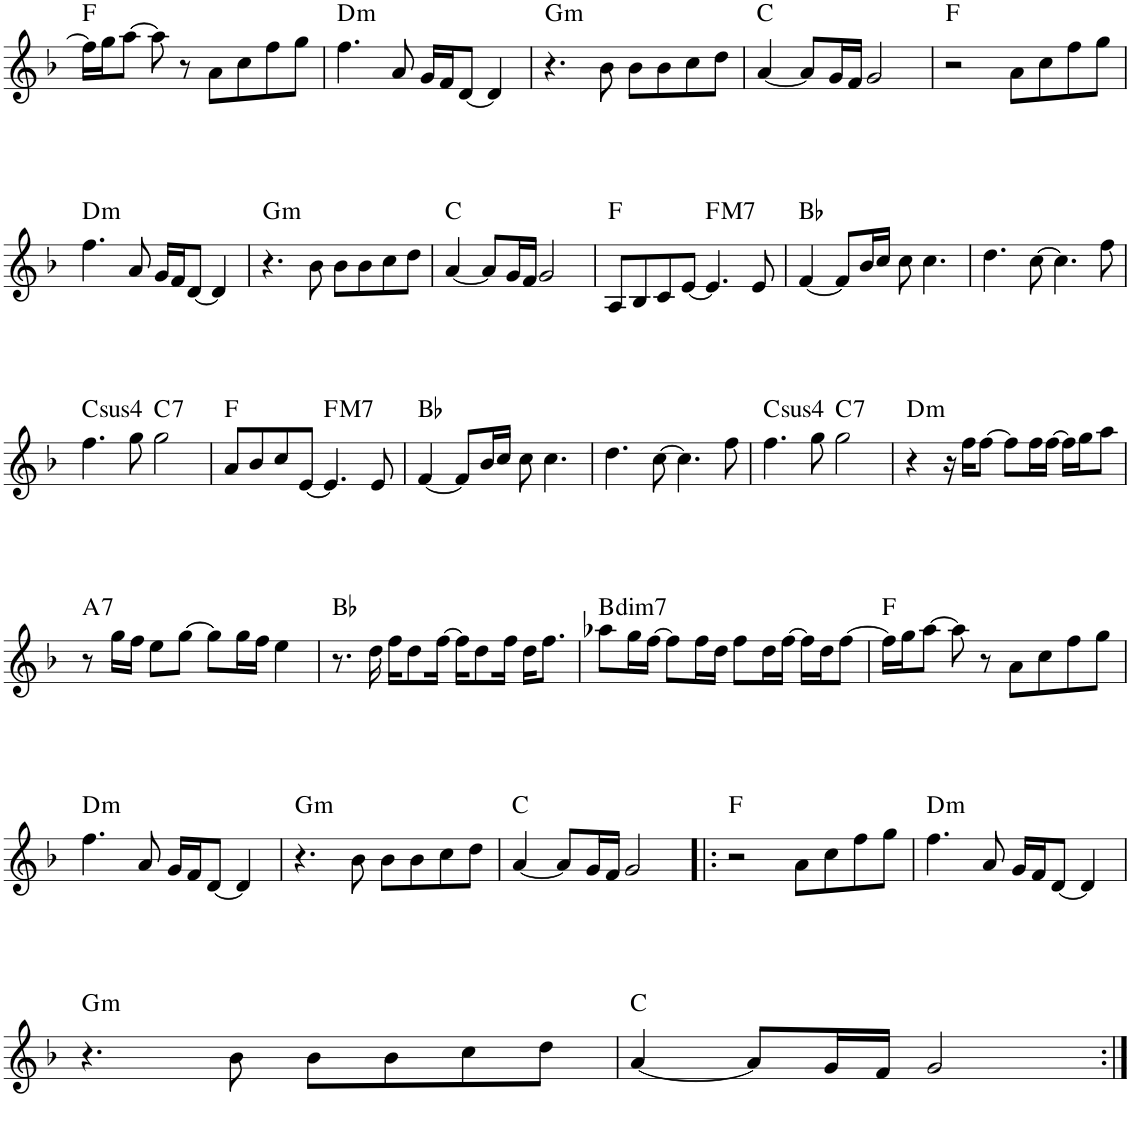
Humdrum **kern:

**kern	**harte
*part1	*part1
*staff1	*
*I"Piano	*
*I'Pno.	*
!!LO:PB:g=z
*clefG2	*
*k[b-]	*
*M4/4	*
=46	=46
16ff\LL]	F:maj
16gg\J	.
[8aa\J	.
8aa\]	.
8r	.
8a\L	.
8cc\	.
8ff\	.
8gg\J	.
=47	=47
!	!LO:H:kt=m
4.ff\	D:min
8a/	.
16g/LL	.
16f/J	.
[8d/J	.
4d/]	.
=48	=48
!	!LO:H:kt=m
4.r	G:min
8b-\	.
8b-\L	.
8b-\	.
8cc\	.
8dd\J	.
=49	=49
[4a/	C:maj
8a/L]	.
16g/L	.
16f/JJ	.
2g/	.
=50	=50
2r	F:maj
8a\L	.
8cc\	.
8ff\	.
8gg\J	.
!!LO:LB:g=z
=51	=51
!	!LO:H:kt=m
4.ff\	D:min
8a/	.
16g/LL	.
16f/J	.
[8d/J	.
4d/]	.
=52	=52
!	!LO:H:kt=m
4.r	G:min
8b-\	.
8b-\L	.
8b-\	.
8cc\	.
8dd\J	.
=53	=53
[4a/	C:maj
8a/L]	.
16g/L	.
16f/JJ	.
2g/	.
=54	=54
8A/L	F:maj
8B-/	.
8c/	.
[8e/J	.
!	!LO:H:kt=M7
4.e/]	F:maj7
8e/	.
=55	=55
[4f/	Bb:maj
8f/L]	.
16b-/L	.
16cc/JJ	.
8cc\	.
4.cc\	.
=56	=56
4.dd\	.
[8cc\	.
4.cc\]	.
8ff\	.
!!LO:LB:g=z
=57	=57
!	!LO:H:kt=4
4.ff\	C:sus4
8gg\	.
!	!LO:H:kt=7
2gg\	C:7
=58	=58
8a/L	F:maj
8b-/	.
8cc/	.
[8e/J	.
!	!LO:H:kt=M7
4.e/]	F:maj7
8e/	.
=59	=59
[4f/	Bb:maj
8f/L]	.
16b-/L	.
16cc/JJ	.
8cc\	.
4.cc\	.
=60	=60
4.dd\	.
[8cc\	.
4.cc\]	.
8ff\	.
=61	=61
!	!LO:H:kt=4
4.ff\	C:sus4
8gg\	.
!	!LO:H:kt=7
2gg\	C:7
=62	=62
!	!LO:H:kt=m
4r	D:min
16r	.
16ff\KL	.
[8ff\J	.
8ff\L]	.
16ff\L	.
[16ff\JJ	.
16ff\LL]	.
16gg\J	.
8aa\J	.
!!LO:LB:g=z
=63	=63
!	!LO:H:kt=7
8r	A:7
16gg\LL	.
16ff\JJ	.
8ee\L	.
[8gg\J	.
8gg\L]	.
16gg\L	.
16ff\JJ	.
4ee\	.
=64	=64
8.r	Bb:maj
16dd\	.
16ff\KL	.
8dd\	.
[16ff\Jk	.
16ff\KL]	.
8dd\	.
16ff\Jk	.
16dd\KL	.
8.ff\J	.
=65	=65
!	!LO:H:kt=dim7
8aa-X\L	B:dim7
16gg\L	.
[16ff\JJ	.
8ff\L]	.
16ff\L	.
16dd\JJ	.
8ff\L	.
16dd\L	.
[16ff\JJ	.
16ff\LL]	.
16dd\J	.
[8ff\J	.
=66	=66
16ff\LL]	F:maj
16gg\J	.
[8aa\J	.
8aa\]	.
8r	.
8a\L	.
8cc\	.
8ff\	.
8gg\J	.
!!LO:LB:g=z
=67	=67
!	!LO:H:kt=m
4.ff\	D:min
8a/	.
16g/LL	.
16f/J	.
[8d/J	.
4d/]	.
=68	=68
!	!LO:H:kt=m
4.r	G:min
8b-\	.
8b-\L	.
8b-\	.
8cc\	.
8dd\J	.
=69	=69
[4a/	C:maj
8a/L]	.
16g/L	.
16f/JJ	.
2g/	.
=70!|:	=70!|:
2r	F:maj
8a\L	.
8cc\	.
8ff\	.
8gg\J	.
=71	=71
!	!LO:H:kt=m
4.ff\	D:min
8a/	.
16g/LL	.
16f/J	.
[8d/J	.
4d/]	.
!!LO:LB:g=z
=72	=72
!	!LO:H:kt=m
4.r	G:min
8b-\	.
8b-\L	.
8b-\	.
8cc\	.
8dd\J	.
=73	=73
[4a/	C:maj
8a/L]	.
16g/L	.
16f/JJ	.
2g/	.
=:|!	=:|!
*-	*-
